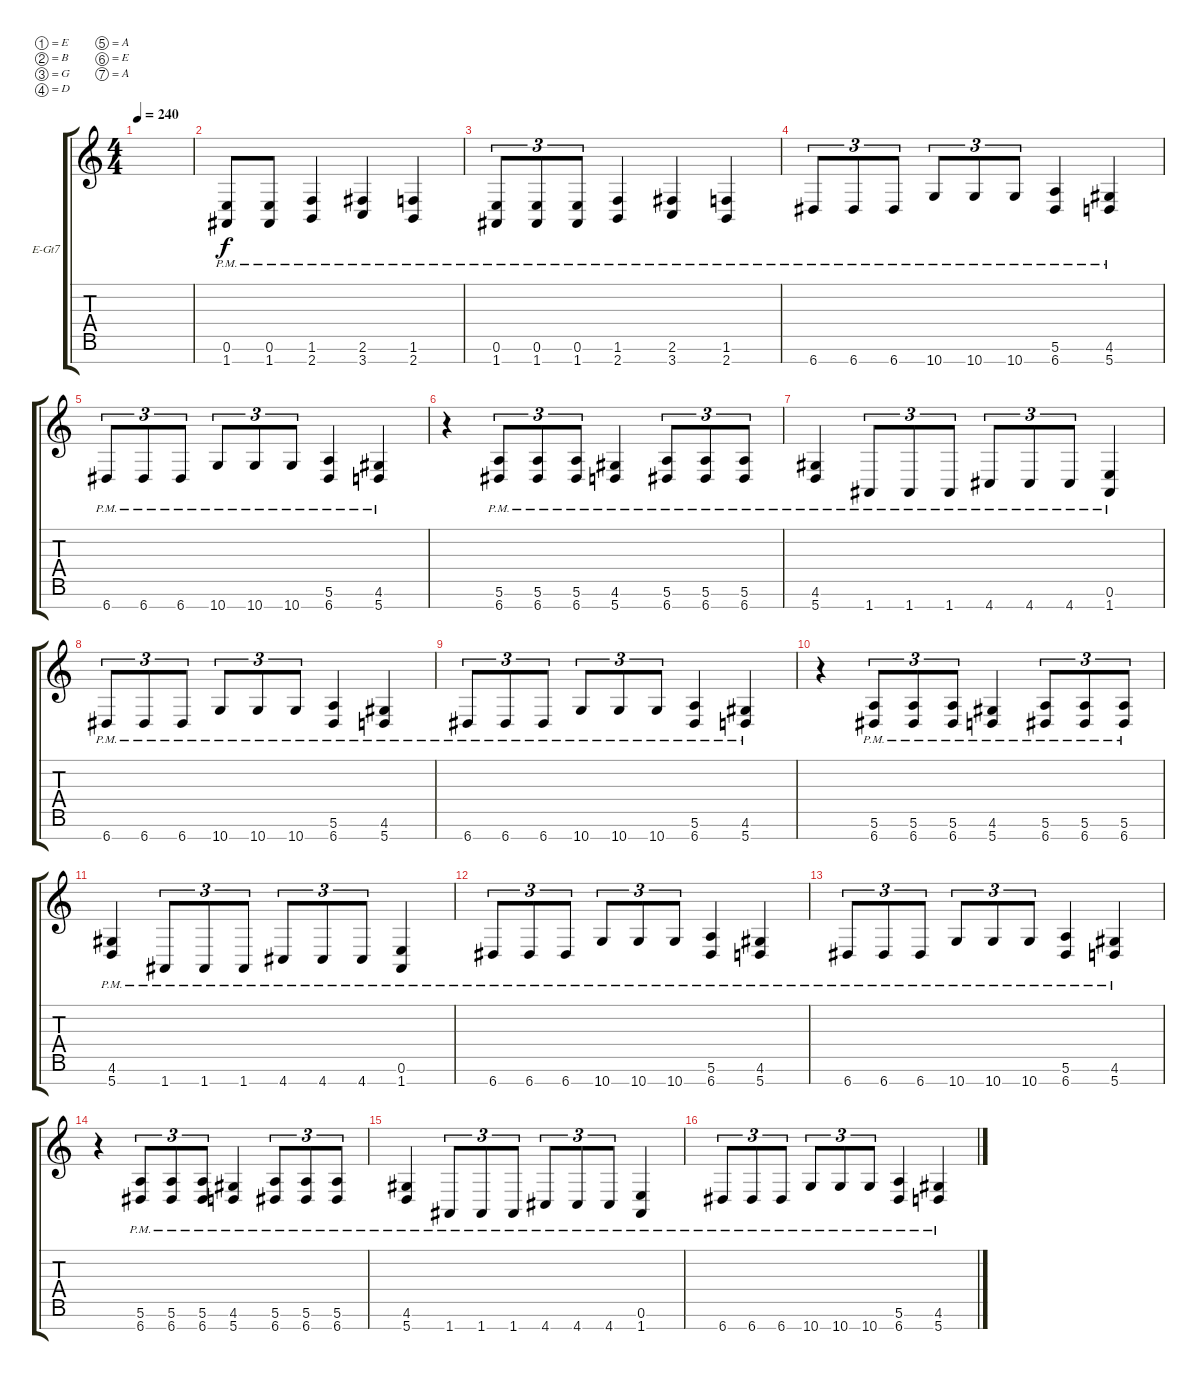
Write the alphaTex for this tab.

\defaultSystemsLayout 4
\bracketExtendMode groupsimilarinstruments
\firstSystemTrackNameOrientation horizontal
\otherSystemsTrackNameOrientation horizontal
\track ("Electric Guitar" "E-Gt7") {instrument distortionguitar}
\staff {score tabs}
\tuning (E4 B3 G3 D3 A2 E2 A1)
\ts (4 4)
\tempo 240
\clef g2
\ks c
|
(1.7{pm} 0.6{pm}).8 (1.7{pm} 0.6{pm}).8 (2.7{pm} 1.6{pm}).4 (3.7{pm} 2.6{pm}).4 (2.7{pm} 1.6{pm}).4 |
(1.7{pm} 0.6{pm}).8{tu (3 2)} (1.7{pm} 0.6{pm}).8{tu (3 2)} (1.7{pm} 0.6{pm}).8{tu (3 2)} (2.7{pm} 1.6{pm}).4 (3.7{pm} 2.6{pm}).4 (2.7{pm} 1.6{pm}).4 |
6.7{pm}.8{tu (3 2)} 6.7{pm}.8{tu (3 2)} 6.7{pm}.8{tu (3 2)} 10.7{pm}.8{tu (3 2)} 10.7{pm}.8{tu (3 2)} 10.7{pm}.8{tu (3 2)} (6.7{pm} 5.6{pm}).4 (5.7{pm} 4.6{pm}).4 |
6.7{pm}.8{tu (3 2)} 6.7{pm}.8{tu (3 2)} 6.7{pm}.8{tu (3 2)} 10.7{pm}.8{tu (3 2)} 10.7{pm}.8{tu (3 2)} 10.7{pm}.8{tu (3 2)} (6.7{pm} 5.6{pm}).4 (5.7{pm} 4.6{pm}).4 |
r.4 (6.7{pm} 5.6{pm}).8{tu (3 2)} (6.7{pm} 5.6{pm}).8{tu (3 2)} (6.7{pm} 5.6{pm}).8{tu (3 2)} (5.7{pm} 4.6{pm}).4 (6.7{pm} 5.6{pm}).8{tu (3 2)} (6.7{pm} 5.6{pm}).8{tu (3 2)} (6.7{pm} 5.6{pm}).8{tu (3 2)} |
(5.7{pm} 4.6{pm}).4 1.7{pm}.8{tu (3 2)} 1.7{pm}.8{tu (3 2)} 1.7{pm}.8{tu (3 2)} 4.7{pm}.8{tu (3 2)} 4.7{pm}.8{tu (3 2)} 4.7{pm}.8{tu (3 2)} (1.7{pm} 0.6{pm}).4 |
6.7{pm}.8{tu (3 2)} 6.7{pm}.8{tu (3 2)} 6.7{pm}.8{tu (3 2)} 10.7{pm}.8{tu (3 2)} 10.7{pm}.8{tu (3 2)} 10.7{pm}.8{tu (3 2)} (6.7{pm} 5.6{pm}).4 (5.7{pm} 4.6{pm}).4 |
6.7{pm}.8{tu (3 2)} 6.7{pm}.8{tu (3 2)} 6.7{pm}.8{tu (3 2)} 10.7{pm}.8{tu (3 2)} 10.7{pm}.8{tu (3 2)} 10.7{pm}.8{tu (3 2)} (6.7{pm} 5.6{pm}).4 (5.7{pm} 4.6{pm}).4 |
r.4 (6.7{pm} 5.6{pm}).8{tu (3 2)} (6.7{pm} 5.6{pm}).8{tu (3 2)} (6.7{pm} 5.6{pm}).8{tu (3 2)} (5.7{pm} 4.6{pm}).4 (6.7{pm} 5.6{pm}).8{tu (3 2)} (6.7{pm} 5.6{pm}).8{tu (3 2)} (6.7{pm} 5.6{pm}).8{tu (3 2)} |
(5.7{pm} 4.6{pm}).4 1.7{pm}.8{tu (3 2)} 1.7{pm}.8{tu (3 2)} 1.7{pm}.8{tu (3 2)} 4.7{pm}.8{tu (3 2)} 4.7{pm}.8{tu (3 2)} 4.7{pm}.8{tu (3 2)} (1.7{pm} 0.6{pm}).4 |
6.7{pm}.8{tu (3 2)} 6.7{pm}.8{tu (3 2)} 6.7{pm}.8{tu (3 2)} 10.7{pm}.8{tu (3 2)} 10.7{pm}.8{tu (3 2)} 10.7{pm}.8{tu (3 2)} (6.7{pm} 5.6{pm}).4 (5.7{pm} 4.6{pm}).4 |
6.7{pm}.8{tu (3 2)} 6.7{pm}.8{tu (3 2)} 6.7{pm}.8{tu (3 2)} 10.7{pm}.8{tu (3 2)} 10.7{pm}.8{tu (3 2)} 10.7{pm}.8{tu (3 2)} (6.7{pm} 5.6{pm}).4 (5.7{pm} 4.6{pm}).4 |
r.4 (6.7{pm} 5.6{pm}).8{tu (3 2)} (6.7{pm} 5.6{pm}).8{tu (3 2)} (6.7{pm} 5.6{pm}).8{tu (3 2)} (5.7{pm} 4.6{pm}).4 (6.7{pm} 5.6{pm}).8{tu (3 2)} (6.7{pm} 5.6{pm}).8{tu (3 2)} (6.7{pm} 5.6{pm}).8{tu (3 2)} |
(5.7{pm} 4.6{pm}).4 1.7{pm}.8{tu (3 2)} 1.7{pm}.8{tu (3 2)} 1.7{pm}.8{tu (3 2)} 4.7{pm}.8{tu (3 2)} 4.7{pm}.8{tu (3 2)} 4.7{pm}.8{tu (3 2)} (1.7{pm} 0.6{pm}).4 |
6.7{pm}.8{tu (3 2)} 6.7{pm}.8{tu (3 2)} 6.7{pm}.8{tu (3 2)} 10.7{pm}.8{tu (3 2)} 10.7{pm}.8{tu (3 2)} 10.7{pm}.8{tu (3 2)} (6.7{pm} 5.6{pm}).4 (5.7{pm} 4.6{pm}).4
